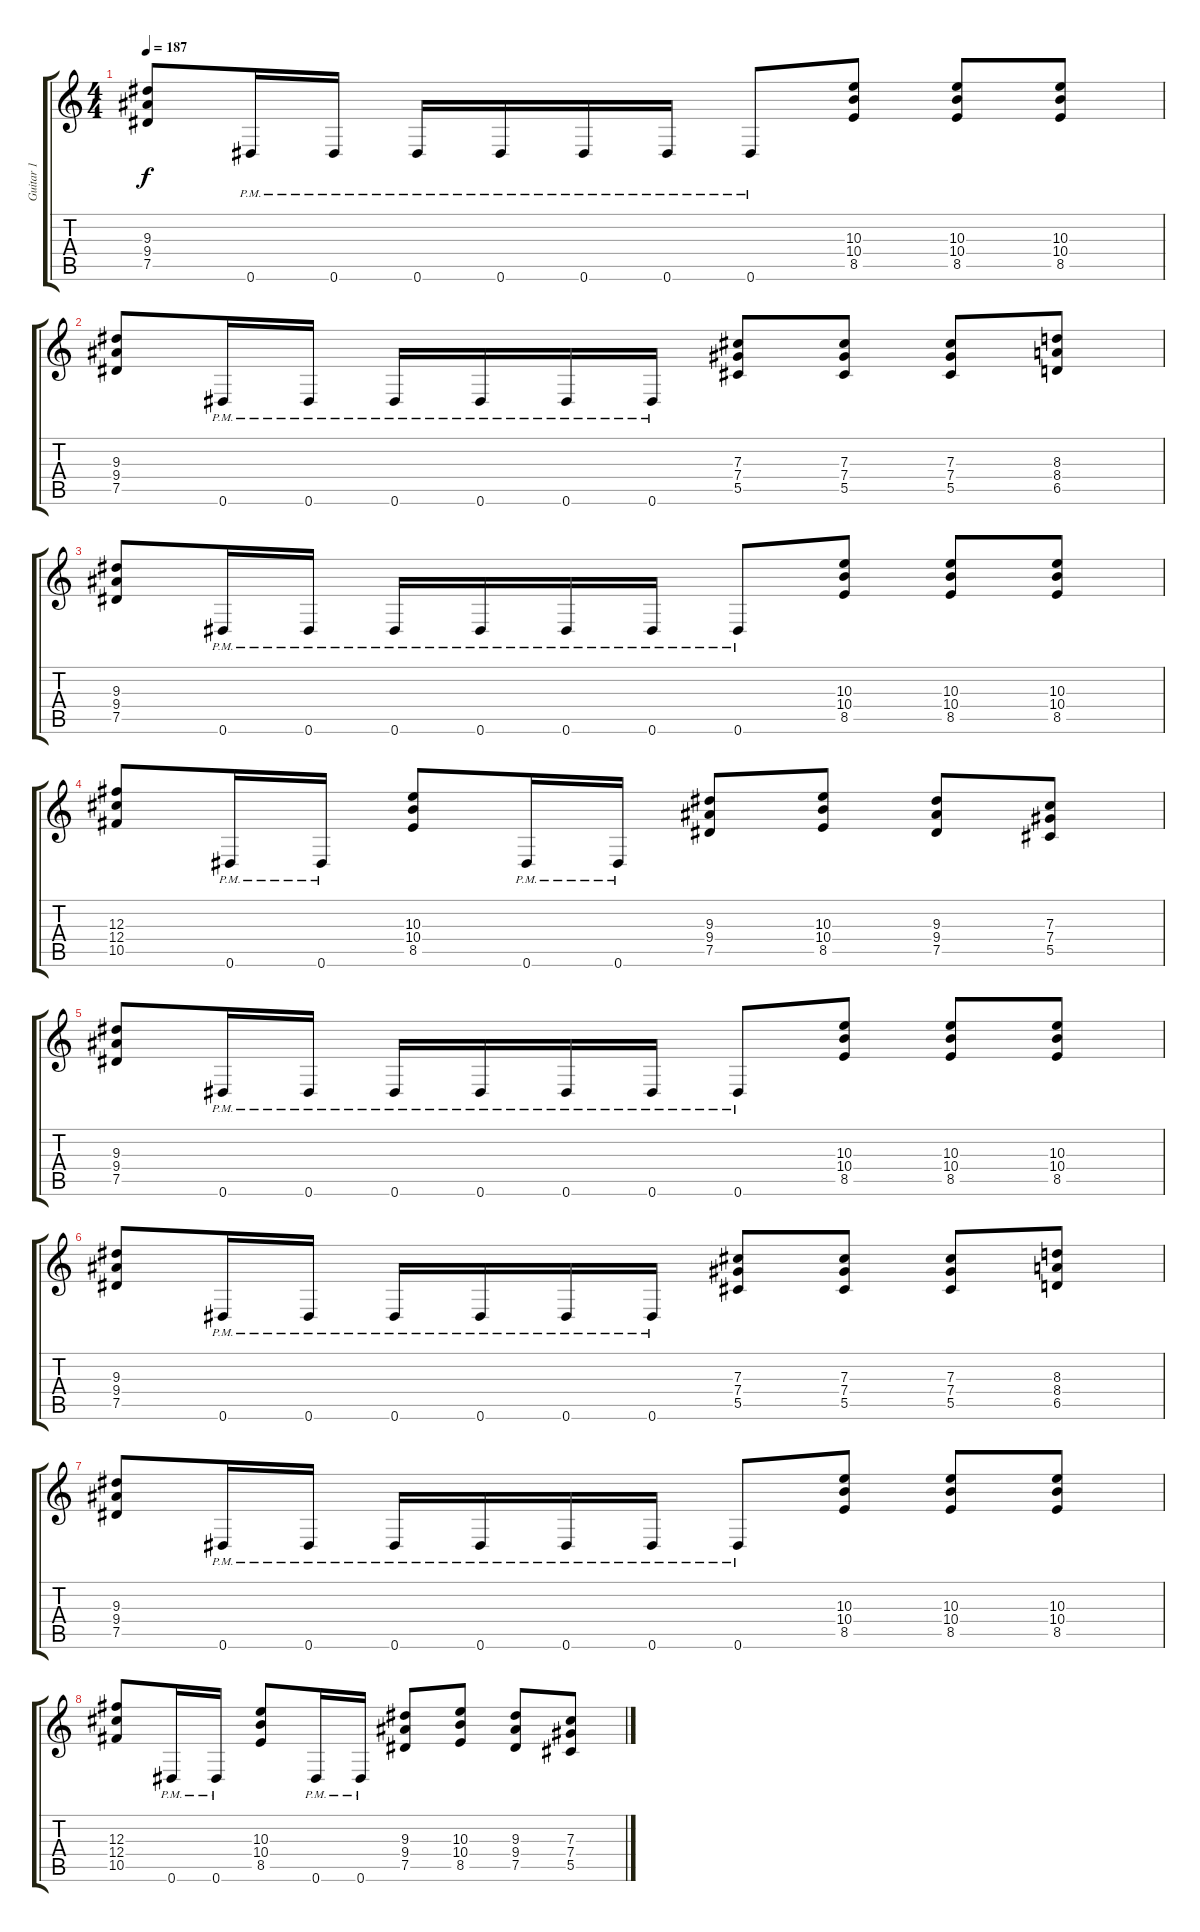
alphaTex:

\track ("Guitar 1" "Guitar 1") {instrument overdrivenguitar}
\staff {score tabs}
\tuning (Eb4 Bb3 Gb3 Db3 Ab2 Eb2) {hide}
\ts (4 4)
\tempo 187
\clef g2
\ks c
(9.3 9.4 7.5).8{dy f} 0.6{pm}.16 0.6{pm}.16 0.6{pm}.16 0.6{pm}.16 0.6{pm}.16 0.6{pm}.16 0.6{pm}.8 (10.3 10.4 8.5).8 (10.3 10.4 8.5).8 (10.3 10.4 8.5).8 |
(9.3 9.4 7.5).8 0.6{pm}.16 0.6{pm}.16 0.6{pm}.16 0.6{pm}.16 0.6{pm}.16 0.6{pm}.16 (7.3 7.4 5.5).8 (7.3 7.4 5.5).8 (7.3 7.4 5.5).8 (8.3 8.4 6.5).8 |
(9.3 9.4 7.5).8 0.6{pm}.16 0.6{pm}.16 0.6{pm}.16 0.6{pm}.16 0.6{pm}.16 0.6{pm}.16 0.6{pm}.8 (10.3 10.4 8.5).8 (10.3 10.4 8.5).8 (10.3 10.4 8.5).8 |
(12.3 12.4 10.5).8 0.6{pm}.16 0.6{pm}.16 (10.3 10.4 8.5).8 0.6{pm}.16 0.6{pm}.16 (9.3 9.4 7.5).8 (10.3 10.4 8.5).8 (9.3 9.4 7.5).8 (7.3 7.4 5.5).8 |
(9.3 9.4 7.5).8 0.6{pm}.16 0.6{pm}.16 0.6{pm}.16 0.6{pm}.16 0.6{pm}.16 0.6{pm}.16 0.6{pm}.8 (10.3 10.4 8.5).8 (10.3 10.4 8.5).8 (10.3 10.4 8.5).8 |
(9.3 9.4 7.5).8 0.6{pm}.16 0.6{pm}.16 0.6{pm}.16 0.6{pm}.16 0.6{pm}.16 0.6{pm}.16 (7.3 7.4 5.5).8 (7.3 7.4 5.5).8 (7.3 7.4 5.5).8 (8.3 8.4 6.5).8 |
(9.3 9.4 7.5).8 0.6{pm}.16 0.6{pm}.16 0.6{pm}.16 0.6{pm}.16 0.6{pm}.16 0.6{pm}.16 0.6{pm}.8 (10.3 10.4 8.5).8 (10.3 10.4 8.5).8 (10.3 10.4 8.5).8 |
(12.3 12.4 10.5).8 0.6{pm}.16 0.6{pm}.16 (10.3 10.4 8.5).8 0.6{pm}.16 0.6{pm}.16 (9.3 9.4 7.5).8 (10.3 10.4 8.5).8 (9.3 9.4 7.5).8 (7.3 7.4 5.5).8
